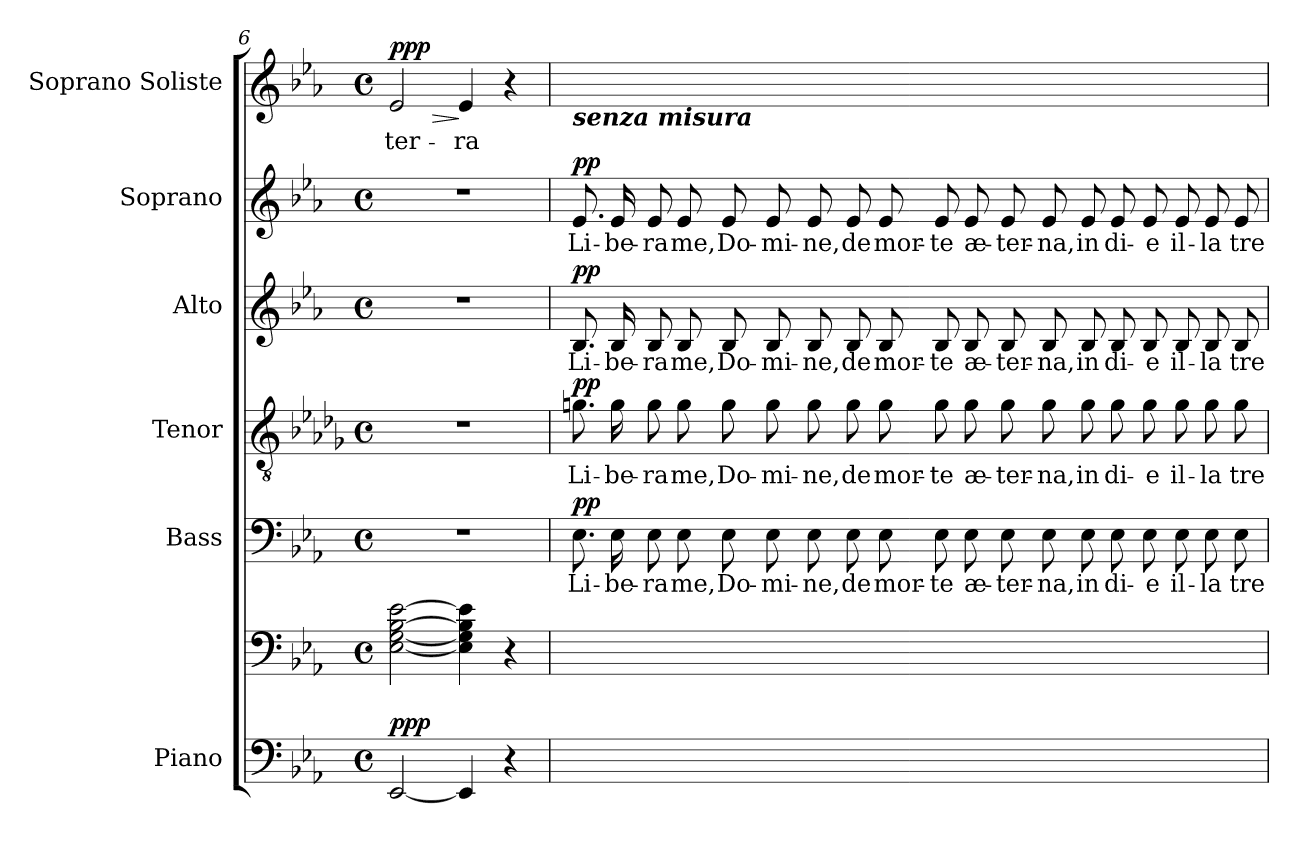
**kern	**kern	**dynam	**kern	**text	**dynam	**kern	**text	**dynam	**kern	**text	**dynam	**kern	**text	**dynam	**kern	**text	**dynam
*part6	*part6	*part6	*part5	*part5	*part5	*part4	*part4	*part4	*part3	*part3	*part3	*part2	*part2	*part2	*part1	*part1	*part1
*staff7	*staff6	*staff6/7	*staff5	*staff5	*staff5	*staff4	*staff4	*staff4	*staff3	*staff3	*staff3	*staff2	*staff2	*staff2	*staff1	*staff1	*staff1
*I"Piano	*	*	*I"Bass	*	*	*I"Tenor	*	*	*I"Alto	*	*	*I"Soprano	*	*	*I"Soprano Soliste	*	*
*I'Pno.	*	*	*I'B.	*	*	*I'T.	*	*	*I'A.	*	*	*I'S.	*	*	*	*	*
!!LO:PB:g=z
*clefF4	*clefF4	*	*clefF4	*	*	*clefGv2	*	*	*clefG2	*	*	*clefG2	*	*	*clefG2	*	*
*	*	*	*	*	*	*ITrd8c14	*	*	*	*	*	*	*	*	*	*	*
*k[b-e-a-]	*k[b-e-a-]	*	*k[b-e-a-]	*	*	*k[b-e-a-d-g-]	*	*	*k[b-e-a-]	*	*	*k[b-e-a-]	*	*	*k[b-e-a-]	*	*
*M4/4	*M4/4	*	*M4/4	*	*	*M4/4	*	*	*M4/4	*	*	*M4/4	*	*	*M4/4	*	*
*met(c)	*met(c)	*	*met(c)	*	*	*met(c)	*	*	*met(c)	*	*	*met(c)	*	*	*met(c)	*	*
=6	=6	=6	=6	=6	=6	=6	=6	=6	=6	=6	=6	=6	=6	=6	=6	=6	=6
!	!	!LO:DY:a=2	!	!	!	!	!	!	!	!	!	!	!	!	!	!	!LO:HP:b
!	!	!	!	!	!	!	!	!	!	!	!	!	!	!	!	!	!LO:DY:n=1:a
[2EE-/	[2E-\ [2G\ [2B-\ [2e-\	ppp	1r	.	.	1r	.	.	1r	.	.	1r	.	.	2e-/	ter-	> ppp
4EE-/]	4E-\] 4G\] 4B-\] 4e-\]	.	.	.	.	.	.	.	.	.	.	.	.	.	4e-/	-ra	]
4r	4r	.	.	.	.	.	.	.	.	.	.	.	.	.	4r	.	.
=7	=7	=7	=7	=7	=7	=7	=7	=7	=7	=7	=7	=7	=7	=7	=7	=7	=7
*	*	*	*	*	*	*	*	*	*	*	*	*	*	*	*MM50	*	*
!	!	!	!	!	!	!	!	!	!	!	!	!	!	!	!LO:TX:b:Bi:t=senza misura	!	!
!	!	!	!	!	!LO:DY:a	!	!	!LO:DY:a	!	!	!LO:DY:a	!	!	!LO:DY:a	!	!	!
0ryy	0ryy	.	8.E-\	Li-	pp	8.Gni\	Li-	pp	8.B-/	Li-	pp	8.e-/	Li-	pp	0ryy	.	.
.	.	.	16E-\	-be-	.	16Gi\	-be-	.	16B-/	-be-	.	16e-/	-be-	.	.	.	.
.	.	.	8E-\	-ra	.	8Gi\	-ra	.	8B-/	-ra	.	8e-/	-ra	.	.	.	.
.	.	.	8E-\	me,	.	8Gi\	me,	.	8B-/	me,	.	8e-/	me,	.	.	.	.
.	.	.	8E-\	Do-	.	8Gi\	Do-	.	8B-/	Do-	.	8e-/	Do-	.	.	.	.
.	.	.	8E-\	-mi-	.	8Gi\	-mi-	.	8B-/	-mi-	.	8e-/	-mi-	.	.	.	.
.	.	.	8E-\	-ne,	.	8Gi\	-ne,	.	8B-/	-ne,	.	8e-/	-ne,	.	.	.	.
.	.	.	8E-\	de	.	8Gi\	de	.	8B-/	de	.	8e-/	de	.	.	.	.
.	.	.	8E-\	mor-	.	8Gi\	mor-	.	8B-/	mor-	.	8e-/	mor-	.	.	.	.
.	.	.	8E-\	-te	.	8Gi\	-te	.	8B-/	-te	.	8e-/	-te	.	.	.	.
.	.	.	8E-\	æ-	.	8Gi\	æ-	.	8B-/	æ-	.	8e-/	æ-	.	.	.	.
.	.	.	8E-\	-ter-	.	8Gi\	-ter-	.	8B-/	-ter-	.	8e-/	-ter-	.	.	.	.
.	.	.	8E-\	-na,	.	8Gi\	-na,	.	8B-/	-na,	.	8e-/	-na,	.	.	.	.
.	.	.	8E-\	in	.	8Gi\	in	.	8B-/	in	.	8e-/	in	.	.	.	.
.	.	.	8E-\	di-	.	8Gi\	di-	.	8B-/	di-	.	8e-/	di-	.	.	.	.
.	.	.	8E-\	-e	.	8Gi\	-e	.	8B-/	-e	.	8e-/	-e	.	.	.	.
4ryy	4ryy	.	8E-\	il-	.	8Gi\	il-	.	8B-/	il-	.	8e-/	il-	.	4ryy	.	.
.	.	.	8E-\	-la	.	8Gi\	-la	.	8B-/	-la	.	8e-/	-la	.	.	.	.
8ryy	8ryy	.	8E-\	tre-	.	8Gi\	tre-	.	8B-/	tre-	.	8e-/	tre-	.	8ryy	.	.
=	=	=	=	=	=	=	=	=	=	=	=	=	=	=	=	=	=
*-	*-	*-	*-	*-	*-	*-	*-	*-	*-	*-	*-	*-	*-	*-	*-	*-	*-
